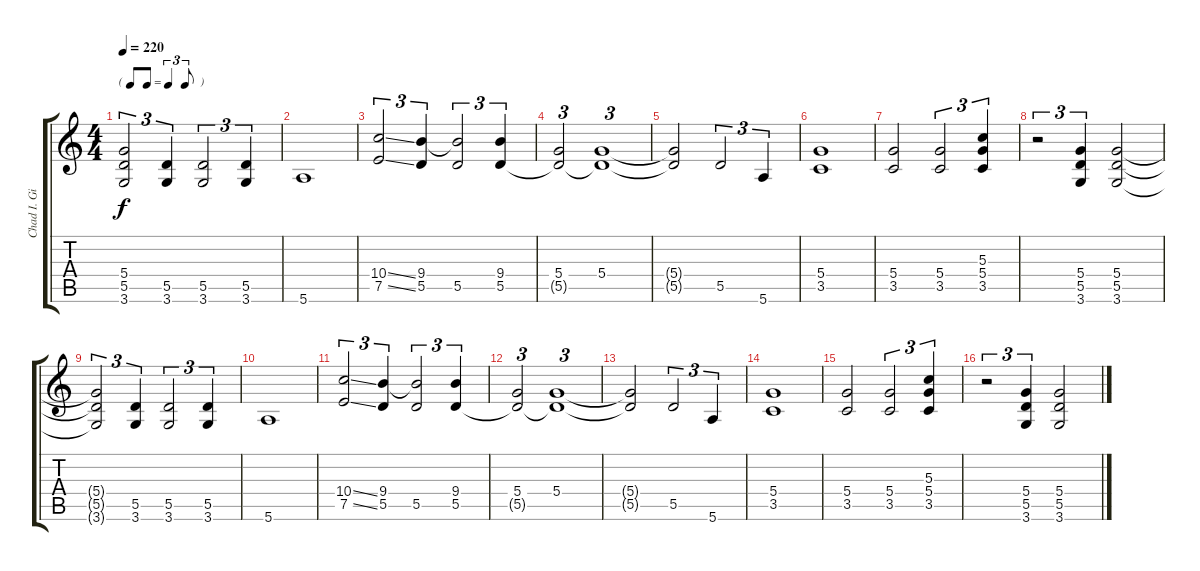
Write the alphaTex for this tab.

\track ("Chad I. Ginsburg" "Chad I. Gi") {instrument acousticguitarsteel}
\staff {score tabs}
\tuning (E4 B3 G3 D3 A2 E2) {hide}
\ts (4 4)
\tf triplet8th
\tempo 220
\clef g2
\ks c
(5.4{t} 5.5{t} 3.6{t}).2{tu (3 2) dy f} (5.5 3.6).4{tu (3 2)} (5.5 3.6).2{tu (3 2)} (5.5 3.6).4{tu (3 2)} |
5.6.1 |
(10.4{ss} 7.5{ss}).2{tu (3 2)} (9.4 5.5).4{tu (3 2)} (9.4{t} 5.5).2{tu (3 2)} (9.4 5.5).4{tu (3 2)} |
(5.4 5.5{t}).2{tu (3 2)} (5.4 5.5{t}).1{tu (3 2)} |
(5.4{t} 5.5{t}).2 5.5.2{tu (3 2)} 5.6.4{tu (3 2)} |
(5.4 3.5).1 |
(5.4 3.5).2 (5.4 3.5).2{tu (3 2)} (5.3 5.4 3.5).4{tu (3 2)} |
r.2{tu (3 2)} (5.4 5.5 3.6).4{tu (3 2)} (5.4 5.5 3.6).2 |
(5.4{t} 5.5{t} 3.6{t}).2{tu (3 2)} (5.5 3.6).4{tu (3 2)} (5.5 3.6).2{tu (3 2)} (5.5 3.6).4{tu (3 2)} |
5.6.1 |
(10.4{ss} 7.5{ss}).2{tu (3 2)} (9.4 5.5).4{tu (3 2)} (9.4{t} 5.5).2{tu (3 2)} (9.4 5.5).4{tu (3 2)} |
(5.4 5.5{t}).2{tu (3 2)} (5.4 5.5{t}).1{tu (3 2)} |
(5.4{t} 5.5{t}).2 5.5.2{tu (3 2)} 5.6.4{tu (3 2)} |
(5.4 3.5).1 |
(5.4 3.5).2 (5.4 3.5).2{tu (3 2)} (5.3 5.4 3.5).4{tu (3 2)} |
r.2{tu (3 2)} (5.4 5.5 3.6).4{tu (3 2)} (5.4 5.5 3.6).2
